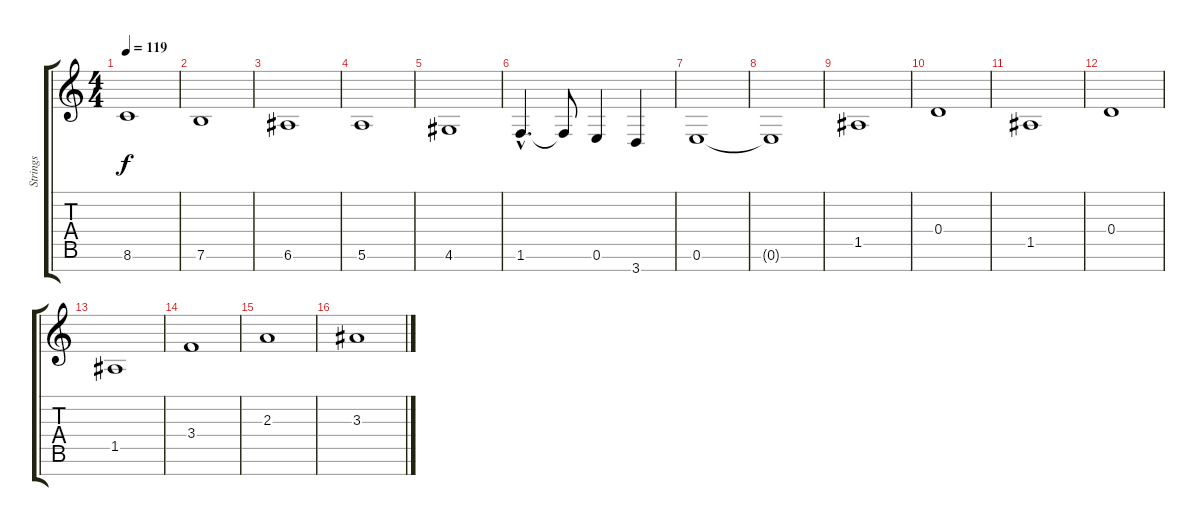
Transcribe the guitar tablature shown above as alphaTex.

\track ("Strings" "Strings") {instrument stringensemble1}
\staff {score tabs}
\tuning (E5 B4 G4 D4 A3 E3 B2) {hide}
\ts (4 4)
\tempo 119
\clef g2
\ks c
8.6.1{dy f} |
7.6.1 |
6.6.1 |
5.6.1 |
4.6.1 |
1.6{hac}.4{d} 1.6{t}.8 0.6.4 3.7.4 |
0.6.1 |
0.6{t}.1 |
1.5.1 |
0.4.1 |
1.5.1 |
0.4.1 |
1.5.1 |
3.4.1 |
2.3.1 |
3.3.1
